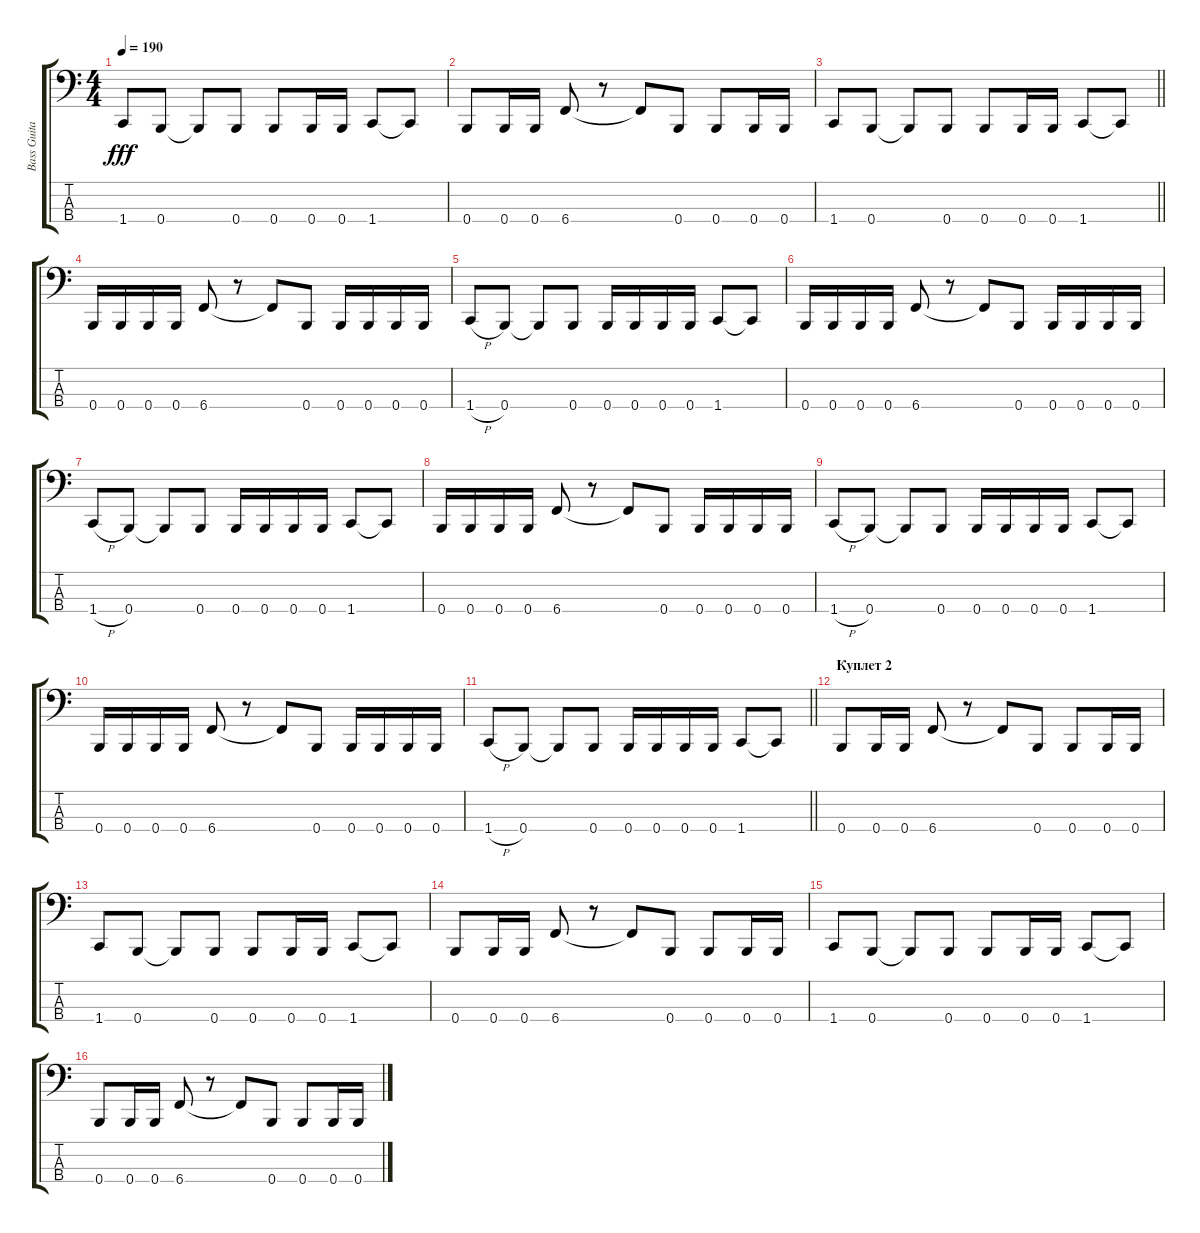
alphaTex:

\track ("Bass Guitar" "Bass Guita") {instrument electricbassfinger}
\staff {score tabs}
\tuning (E2 B1 Gb1 B0) {hide}
\ts (4 4)
\tempo 190
\clef f4
\ks c
1.4.8{dy fff} 0.4.8 0.4{t}.8 0.4.8 0.4.8 0.4.16 0.4.16 1.4.8 1.4{t}.8 |
0.4.8 0.4.16 0.4.16 6.4.8 r.8 6.4{t}.8 0.4.8 0.4.8 0.4.16 0.4.16 |
\barLineRight lightlight
1.4.8 0.4.8 0.4{t}.8 0.4.8 0.4.8 0.4.16 0.4.16 1.4.8 1.4{t}.8 |
\section ("" "")
0.4.16 0.4.16 0.4.16 0.4.16 6.4.8 r.8 6.4{t}.8 0.4.8 0.4.16 0.4.16 0.4.16 0.4.16 |
1.4{h}.8 0.4.8 0.4{t}.8 0.4.8 0.4.16 0.4.16 0.4.16 0.4.16 1.4.8 1.4{t}.8 |
0.4.16 0.4.16 0.4.16 0.4.16 6.4.8 r.8 6.4{t}.8 0.4.8 0.4.16 0.4.16 0.4.16 0.4.16 |
1.4{h}.8 0.4.8 0.4{t}.8 0.4.8 0.4.16 0.4.16 0.4.16 0.4.16 1.4.8 1.4{t}.8 |
0.4.16 0.4.16 0.4.16 0.4.16 6.4.8 r.8 6.4{t}.8 0.4.8 0.4.16 0.4.16 0.4.16 0.4.16 |
1.4{h}.8 0.4.8 0.4{t}.8 0.4.8 0.4.16 0.4.16 0.4.16 0.4.16 1.4.8 1.4{t}.8 |
0.4.16 0.4.16 0.4.16 0.4.16 6.4.8 r.8 6.4{t}.8 0.4.8 0.4.16 0.4.16 0.4.16 0.4.16 |
\barLineRight lightlight
1.4{h}.8 0.4.8 0.4{t}.8 0.4.8 0.4.16 0.4.16 0.4.16 0.4.16 1.4.8 1.4{t}.8 |
\section ("" "Куплет 2")
0.4.8 0.4.16 0.4.16 6.4.8 r.8 6.4{t}.8 0.4.8 0.4.8 0.4.16 0.4.16 |
1.4.8 0.4.8 0.4{t}.8 0.4.8 0.4.8 0.4.16 0.4.16 1.4.8 1.4{t}.8 |
0.4.8 0.4.16 0.4.16 6.4.8 r.8 6.4{t}.8 0.4.8 0.4.8 0.4.16 0.4.16 |
1.4.8 0.4.8 0.4{t}.8 0.4.8 0.4.8 0.4.16 0.4.16 1.4.8 1.4{t}.8 |
0.4.8 0.4.16 0.4.16 6.4.8 r.8 6.4{t}.8 0.4.8 0.4.8 0.4.16 0.4.16
